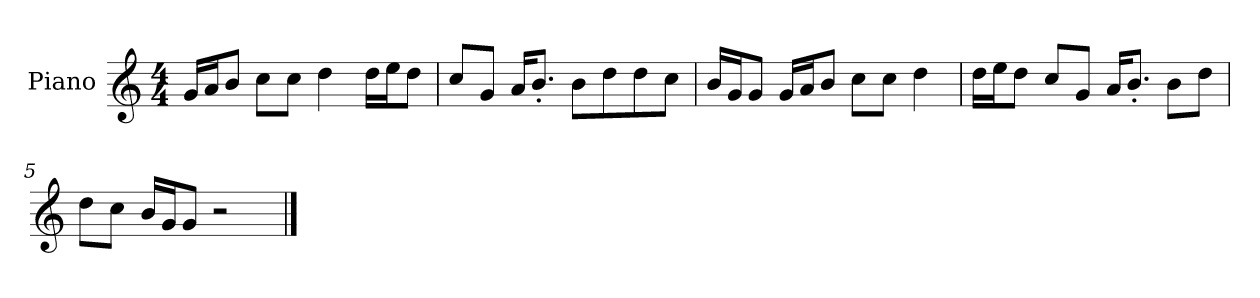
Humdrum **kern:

**kern
*part1
*staff1
*I"Piano
*I'P-no
*clefG2
*k[]
*M4/4
*MM90
=1
16g/LL
16a/J
8b/J
8cc\L
8cc\J
4dd\
16dd\LL
16ee\J
8dd\J
=2
8cc/L
8g/J
16a/KL
8.b'/J
8b\L
8dd\
8dd\
8cc\J
=3
16b/LL
16g/J
8g/J
16g/LL
16a/J
8b/J
8cc\L
8cc\J
4dd\
=4
16dd\LL
16ee\J
8dd\J
8cc/L
8g/J
16a/KL
8.b'/J
8b\L
8dd\J
!!LO:LB:g=z
=5
8dd\L
8cc\J
16b/LL
16g/J
8g/J
2r
==
*-
